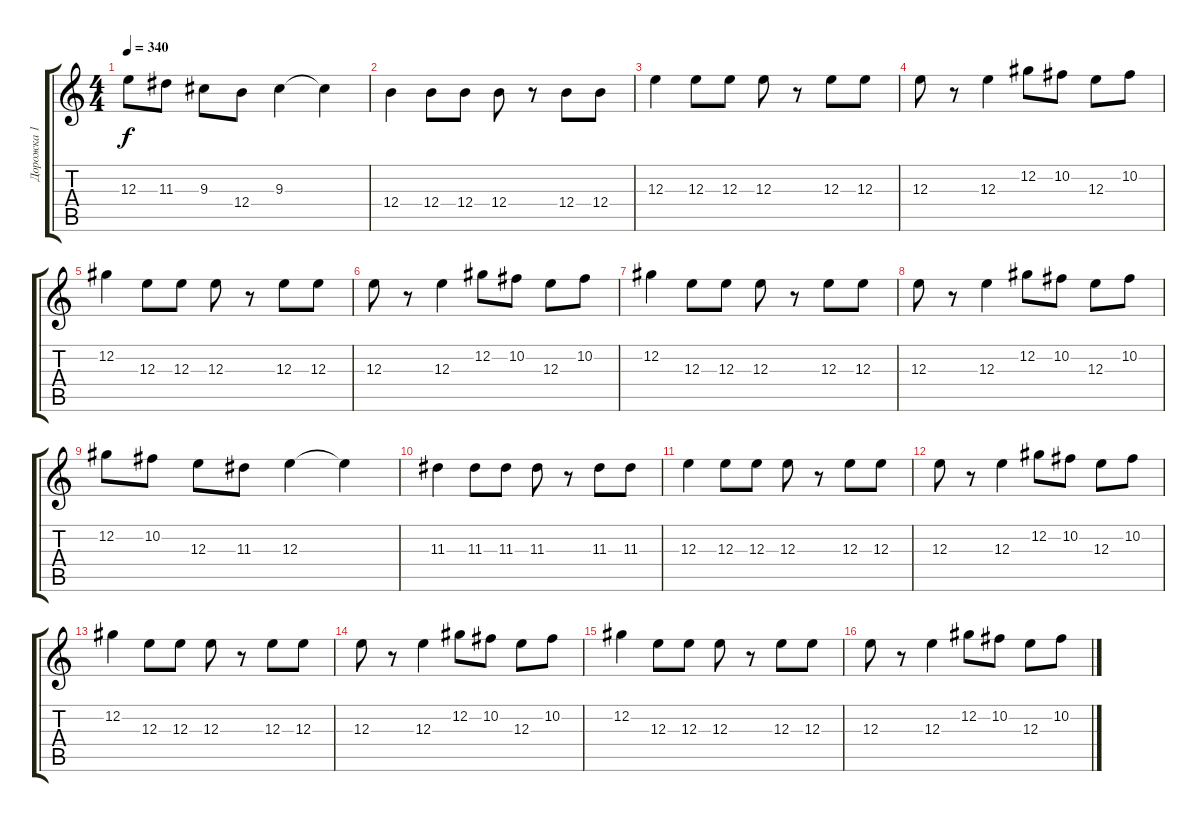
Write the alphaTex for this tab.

\track ("Дорожка 1" "Дорожка 1") {instrument overdrivenguitar}
\staff {score tabs}
\tuning (Db4 Ab3 E3 B2 Gb2 Db2) {hide}
\ts (4 4)
\tempo 340
\clef g2
\ks c
12.3.8{dy f} 11.3.8 9.3.8 12.4.8 9.3.4 9.3{t}.4 |
12.4.4 12.4.8 12.4.8 12.4.8 r.8 12.4.8 12.4.8 |
12.3.4 12.3.8 12.3.8 12.3.8 r.8 12.3.8 12.3.8 |
12.3.8 r.8 12.3.4 12.2.8 10.2.8 12.3.8 10.2.8 |
12.2.4 12.3.8 12.3.8 12.3.8 r.8 12.3.8 12.3.8 |
12.3.8 r.8 12.3.4 12.2.8 10.2.8 12.3.8 10.2.8 |
12.2.4 12.3.8 12.3.8 12.3.8 r.8 12.3.8 12.3.8 |
12.3.8 r.8 12.3.4 12.2.8 10.2.8 12.3.8 10.2.8 |
12.2.8 10.2.8 12.3.8 11.3.8 12.3.4 12.3{t}.4 |
11.3.4 11.3.8 11.3.8 11.3.8 r.8 11.3.8 11.3.8 |
12.3.4 12.3.8 12.3.8 12.3.8 r.8 12.3.8 12.3.8 |
12.3.8 r.8 12.3.4 12.2.8 10.2.8 12.3.8 10.2.8 |
12.2.4 12.3.8 12.3.8 12.3.8 r.8 12.3.8 12.3.8 |
12.3.8 r.8 12.3.4 12.2.8 10.2.8 12.3.8 10.2.8 |
12.2.4 12.3.8 12.3.8 12.3.8 r.8 12.3.8 12.3.8 |
12.3.8 r.8 12.3.4 12.2.8 10.2.8 12.3.8 10.2.8
